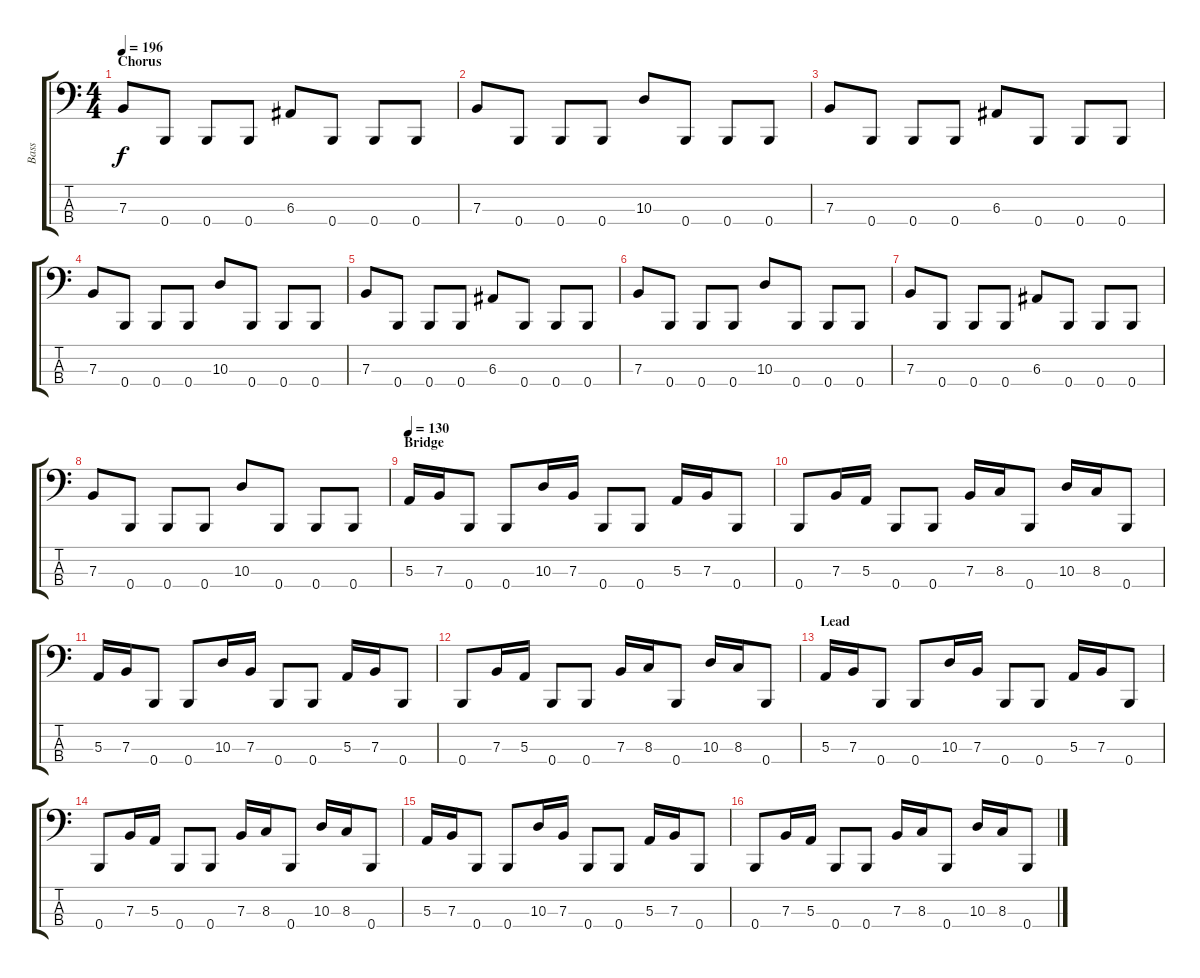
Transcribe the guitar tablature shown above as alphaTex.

\track ("Bass" "Bass") {instrument electricbasspick}
\staff {score tabs}
\tuning (D2 A1 E1 B0) {hide}
\ts (4 4)
\section ("" "Chorus")
\tempo 196
\clef f4
\ks c
7.3.8{dy f} 0.4.8 0.4.8 0.4.8 6.3.8 0.4.8 0.4.8 0.4.8 |
7.3.8 0.4.8 0.4.8 0.4.8 10.3.8 0.4.8 0.4.8 0.4.8 |
7.3.8 0.4.8 0.4.8 0.4.8 6.3.8 0.4.8 0.4.8 0.4.8 |
7.3.8 0.4.8 0.4.8 0.4.8 10.3.8 0.4.8 0.4.8 0.4.8 |
7.3.8 0.4.8 0.4.8 0.4.8 6.3.8 0.4.8 0.4.8 0.4.8 |
7.3.8 0.4.8 0.4.8 0.4.8 10.3.8 0.4.8 0.4.8 0.4.8 |
7.3.8 0.4.8 0.4.8 0.4.8 6.3.8 0.4.8 0.4.8 0.4.8 |
7.3.8 0.4.8 0.4.8 0.4.8 10.3.8 0.4.8 0.4.8 0.4.8 |
\section ("" "Bridge")
\tempo 130
5.3.16 7.3.16 0.4.8 0.4.8 10.3.16 7.3.16 0.4.8 0.4.8 5.3.16 7.3.16 0.4.8 |
0.4.8 7.3.16 5.3.16 0.4.8 0.4.8 7.3.16 8.3.16 0.4.8 10.3.16 8.3.16 0.4.8 |
5.3.16 7.3.16 0.4.8 0.4.8 10.3.16 7.3.16 0.4.8 0.4.8 5.3.16 7.3.16 0.4.8 |
0.4.8 7.3.16 5.3.16 0.4.8 0.4.8 7.3.16 8.3.16 0.4.8 10.3.16 8.3.16 0.4.8 |
\section ("" "Lead")
5.3.16 7.3.16 0.4.8 0.4.8 10.3.16 7.3.16 0.4.8 0.4.8 5.3.16 7.3.16 0.4.8 |
0.4.8 7.3.16 5.3.16 0.4.8 0.4.8 7.3.16 8.3.16 0.4.8 10.3.16 8.3.16 0.4.8 |
5.3.16 7.3.16 0.4.8 0.4.8 10.3.16 7.3.16 0.4.8 0.4.8 5.3.16 7.3.16 0.4.8 |
0.4.8 7.3.16 5.3.16 0.4.8 0.4.8 7.3.16 8.3.16 0.4.8 10.3.16 8.3.16 0.4.8
